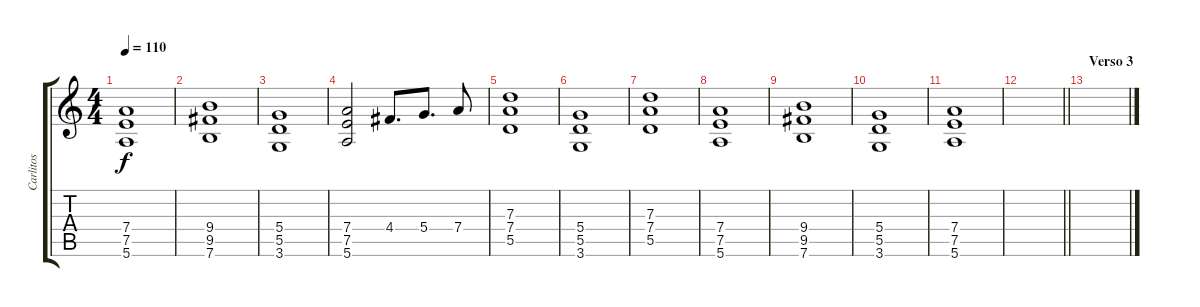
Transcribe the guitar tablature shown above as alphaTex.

\track ("Carlitos" "Carlitos") {instrument overdrivenguitar}
\staff {score tabs}
\tuning (E4 B3 G3 D3 A2 E2) {hide}
\ts (4 4)
\tempo 110
\clef g2
\ks c
(7.4 7.5 5.6).1{dy f} |
(9.4 9.5 7.6).1 |
(5.4 5.5 3.6).1 |
(7.4 7.5 5.6).2 4.4.8{d} 5.4.8{d} 7.4.8 |
(7.3 7.4 5.5).1 |
(5.4 5.5 3.6).1 |
(7.3 7.4 5.5).1 |
(7.4 7.5 5.6).1 |
(9.4 9.5 7.6).1 |
(5.4 5.5 3.6).1 |
(7.4 7.5 5.6).1 |
\barLineRight lightlight
|
\section ("" "Verso 3")
